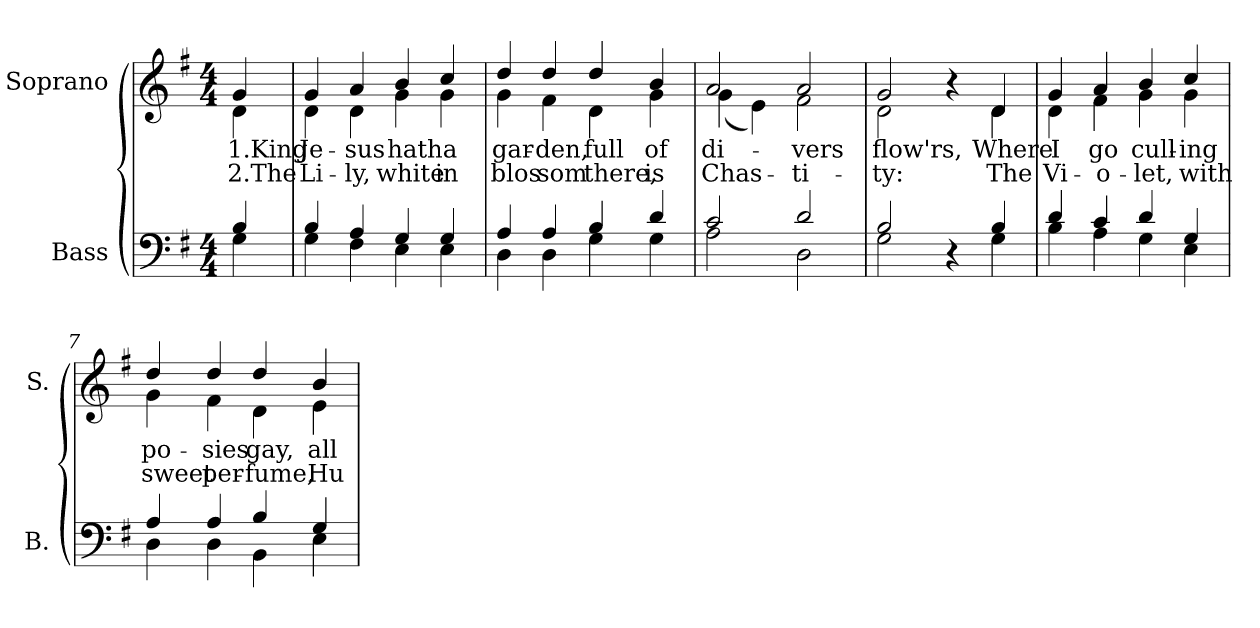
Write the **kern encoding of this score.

**kern	**kern	**text	**text
*part2	*part1	*part1	*part1
*staff2	*staff1	*staff1	*staff1
*I"Bass	*I"Soprano	*	*
*I'B.	*I'S.	*	*
!!LO:PB:g=z
*clefF4	*clefG2	*	*
*k[f#]	*k[f#]	*	*
*G:	*G:	*	*
*M4/4	*M4/4	*	*
=1	=1	=1	=1
*^	*^	*	*
!	!	!	!	!LO:LY:b:color=#000000	!LO:LY:b:color=#000000
4Bi/	4Gi\	4gi/	4di\	1.King	2.The
=2	=2	=2	=2	=2	=2
!	!	!	!	!LO:LY:b:color=#000000	!LO:LY:b:color=#000000
4Bi/	4Gi\	4gi/	4di\	Je-	Li-
!	!	!	!	!LO:LY:b:color=#000000	!LO:LY:b:color=#000000
4Ai/	4F#i\	4ai/	4di\	-sus	-ly,
!	!	!	!	!LO:LY:b:color=#000000	!LO:LY:b:color=#000000
4Gi/	4Ei\	4bi/	4gi\	hath	white
!	!	!	!	!LO:LY:b:color=#000000	!LO:LY:b:color=#000000
4Gi/	4Ei\	4cci/	4gi\	a	in
=3	=3	=3	=3	=3	=3
!	!	!	!	!LO:LY:b:color=#000000	!LO:LY:b:color=#000000
4Ai/	4Di\	4ddi/	4gi\	gar-	blos
!	!	!	!	!LO:LY:b:color=#000000	!LO:LY:b:color=#000000
4Ai/	4Di\	4ddi/	4f#i\	-den,	som
!	!	!	!	!LO:LY:b:color=#000000	!LO:LY:b:color=#000000
4Bi/	4Gi\	4ddi/	4di\	full	there,
!	!	!	!	!LO:LY:b:color=#000000	!LO:LY:b:color=#000000
4di/	4Gi\	4bi/	4gi\	of	is
=4	=4	=4	=4	=4	=4
!	!	!	!	!LO:LY:b:color=#000000	!LO:LY:b:color=#000000
2ci/	2Ai\	2ai/	(4gi\	di-	Chas-
.	.	.	4ei\)	.	.
!	!	!	!	!LO:LY:b:color=#000000	!LO:LY:b:color=#000000
2di/	2Di\	2ai/	2f#i\	-vers	-ti-
=5	=5	=5	=5	=5	=5
!	!	!	!	!LO:LY:b:color=#000000	!LO:LY:b:color=#000000
2Bi/	2Gi\	2gi/	2di\	flow'rs,	-ty:
4ryy	4r	4r	4ryy	.	.
!	!	!	!	!LO:LY:b:color=#000000	!LO:LY:b:color=#000000
4Bi/	4Gi\	4di/	4di\	Where	The
=6	=6	=6	=6	=6	=6
!	!	!	!	!LO:LY:b:color=#000000	!LO:LY:b:color=#000000
4di/	4Bi\	4gi/	4di\	I	Vi-
!	!	!	!	!LO:LY:b:color=#000000	!LO:LY:b:color=#000000
4ci/	4Ai\	4ai/	4f#i\	go	-o-
!	!	!	!	!LO:LY:b:color=#000000	!LO:LY:b:color=#000000
4di/	4Gi\	4bi/	4gi\	cull-	-let,
!	!	!	!	!LO:LY:b:color=#000000	!LO:LY:b:color=#000000
4Gi/	4Ei\	4cci/	4gi\	-ing	with
=7	=7	=7	=7	=7	=7
!	!	!	!	!LO:LY:b:color=#000000	!LO:LY:b:color=#000000
4Ai/	4Di\	4ddi/	4gi\	po-	sweet
!	!	!	!	!LO:LY:b:color=#000000	!LO:LY:b:color=#000000
4Ai/	4Di\	4ddi/	4f#i\	-sies	per-
!	!	!	!	!LO:LY:b:color=#000000	!LO:LY:b:color=#000000
4Bi/	4BBi\	4ddi/	4di\	gay,	-fume,
!	!	!	!	!LO:LY:b:color=#000000	!LO:LY:b:color=#000000
4Gi/	4Ei\	4bi/	4ei\	all	Hu-
*v	*v	*	*	*	*
*	*v	*v	*	*
=	=	=	=
*-	*-	*-	*-
